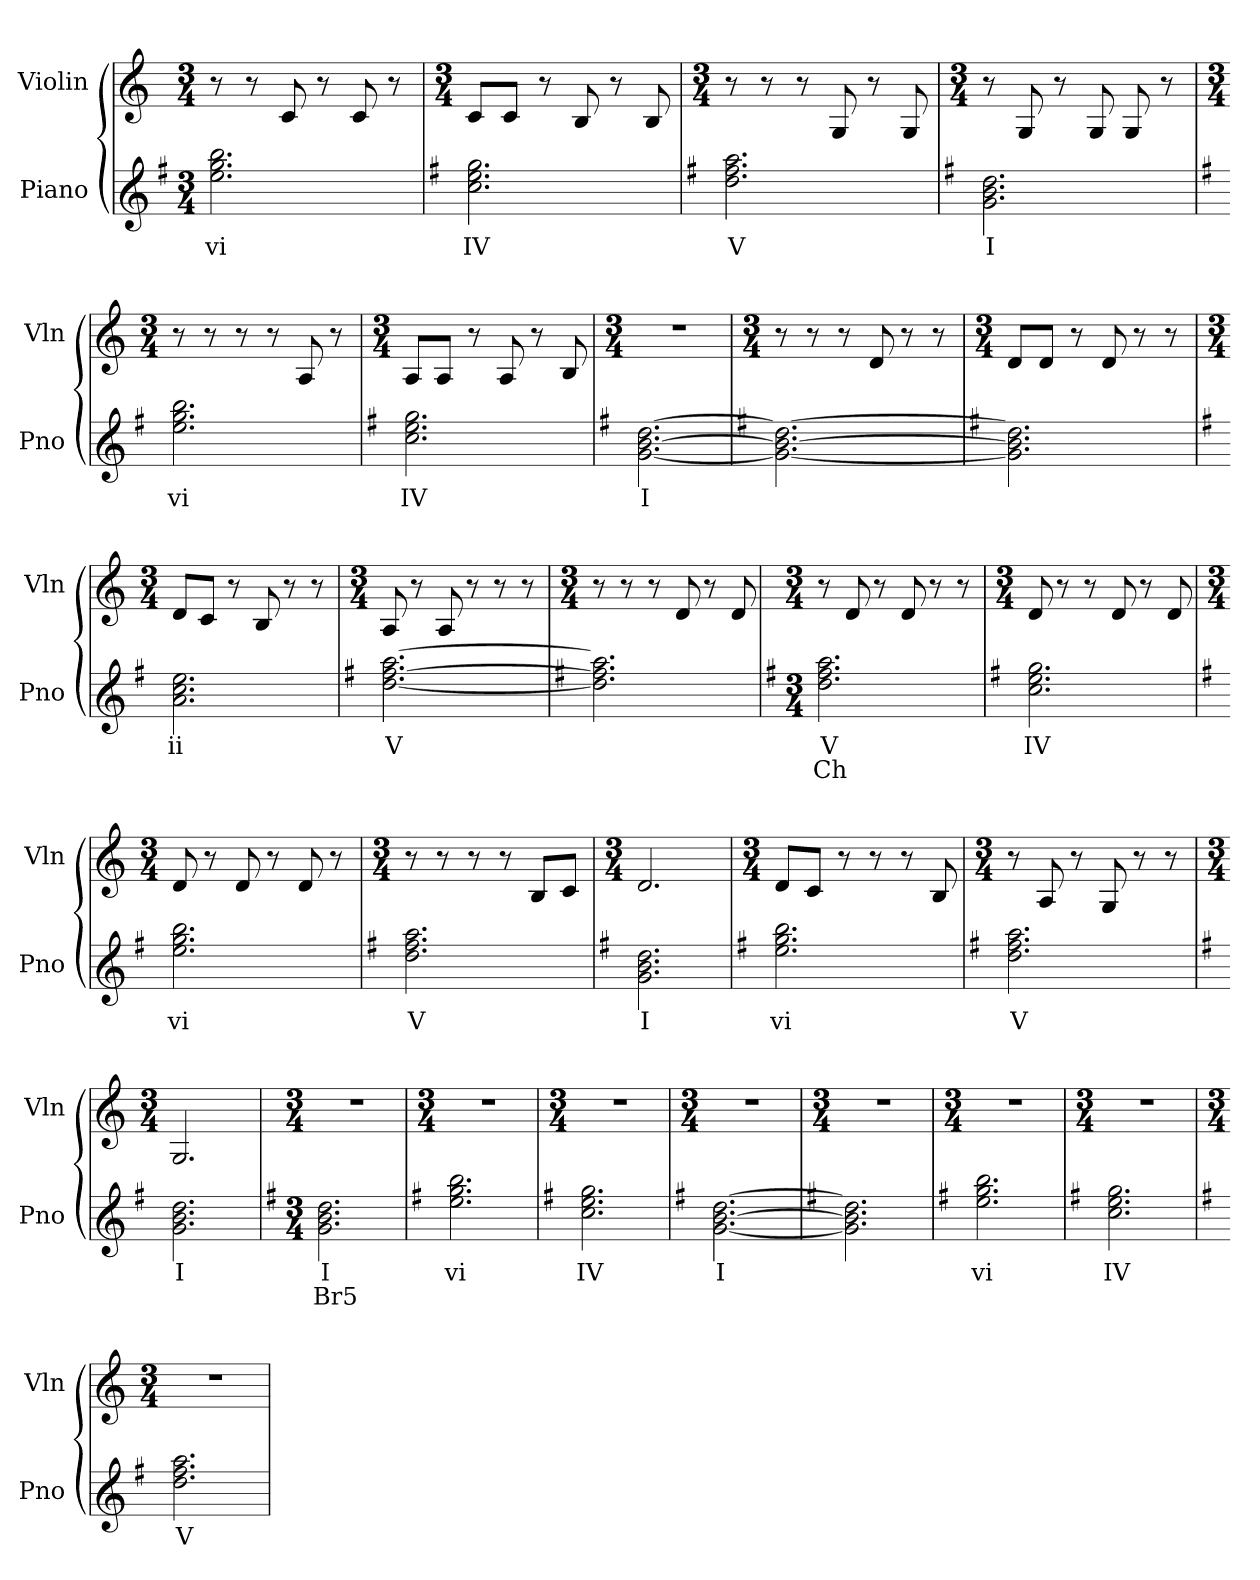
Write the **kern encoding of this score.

**kern	**text	**text	**kern
*part2	*part2	*part2	*part1
*staff2	*staff2	*staff2	*staff1
*I"Piano	*	*	*I"Violin
*I'Pno	*	*	*I'Vln
*k[f#]	*	*	*
*G:	*	*	*
*M3/4	*	*	*M3/4
=	=	=	=
2.ee 2.gg 2.bb	vi	.	8r
.	.	.	8r
.	.	.	8c
.	.	.	8r
.	.	.	8c
.	.	.	8r
=	=	=	=
*k[f#]	*	*	*
*G:	*	*	*
*	*	*	*M3/4
2.cc 2.ee 2.gg	IV	.	8cL
.	.	.	8cJ
.	.	.	8r
.	.	.	8B
.	.	.	8r
.	.	.	8B
=	=	=	=
*k[f#]	*	*	*
*G:	*	*	*
*	*	*	*M3/4
2.dd 2.ff# 2.aa	V	.	8r
.	.	.	8r
.	.	.	8r
.	.	.	8G
.	.	.	8r
.	.	.	8G
=	=	=	=
*k[f#]	*	*	*
*G:	*	*	*
*	*	*	*M3/4
2.g 2.b 2.dd	I	.	8r
.	.	.	8G
.	.	.	8r
.	.	.	8G
.	.	.	8G
.	.	.	8r
=	=	=	=
*k[f#]	*	*	*
*G:	*	*	*
*	*	*	*M3/4
2.ee 2.gg 2.bb	vi	.	8r
.	.	.	8r
.	.	.	8r
.	.	.	8r
.	.	.	8A
.	.	.	8r
=	=	=	=
*k[f#]	*	*	*
*G:	*	*	*
*	*	*	*M3/4
2.cc 2.ee 2.gg	IV	.	8AL
.	.	.	8AJ
.	.	.	8r
.	.	.	8A
.	.	.	8r
.	.	.	8B
=	=	=	=
*k[f#]	*	*	*
*G:	*	*	*
*	*	*	*M3/4
[2.g [2.b [2.dd	I	.	2.r
=	=	=	=
*k[f#]	*	*	*
*G:	*	*	*
*	*	*	*M3/4
2.g_ 2.b_ 2.dd_	.	.	8r
.	.	.	8r
.	.	.	8r
.	.	.	8d
.	.	.	8r
.	.	.	8r
=	=	=	=
*k[f#]	*	*	*
*G:	*	*	*
*	*	*	*M3/4
2.g] 2.b] 2.dd]	.	.	8dL
.	.	.	8dJ
.	.	.	8r
.	.	.	8d
.	.	.	8r
.	.	.	8r
=	=	=	=
*k[f#]	*	*	*
*G:	*	*	*
*	*	*	*M3/4
2.a 2.cc 2.ee	ii	.	8dL
.	.	.	8cJ
.	.	.	8r
.	.	.	8B
.	.	.	8r
.	.	.	8r
=	=	=	=
*k[f#]	*	*	*
*G:	*	*	*
*	*	*	*M3/4
[2.dd [2.ff# [2.aa	V	.	8A
.	.	.	8r
.	.	.	8A
.	.	.	8r
.	.	.	8r
.	.	.	8r
=	=	=	=
*k[f#]	*	*	*
*G:	*	*	*
*	*	*	*M3/4
2.dd] 2.ff#] 2.aa]	.	.	8r
.	.	.	8r
.	.	.	8r
.	.	.	8d
.	.	.	8r
.	.	.	8d
=	=	=	=
*k[f#]	*	*	*
*G:	*	*	*
*M3/4	*	*	*M3/4
2.dd 2.ff# 2.aa	V	Ch	8r
.	.	.	8d
.	.	.	8r
.	.	.	8d
.	.	.	8r
.	.	.	8r
=	=	=	=
*k[f#]	*	*	*
*G:	*	*	*
*	*	*	*M3/4
2.cc 2.ee 2.gg	IV	.	8d
.	.	.	8r
.	.	.	8r
.	.	.	8d
.	.	.	8r
.	.	.	8d
=	=	=	=
*k[f#]	*	*	*
*G:	*	*	*
*	*	*	*M3/4
2.ee 2.gg 2.bb	vi	.	8d
.	.	.	8r
.	.	.	8d
.	.	.	8r
.	.	.	8d
.	.	.	8r
=	=	=	=
*k[f#]	*	*	*
*G:	*	*	*
*	*	*	*M3/4
2.dd 2.ff# 2.aa	V	.	8r
.	.	.	8r
.	.	.	8r
.	.	.	8r
.	.	.	8BL
.	.	.	8cJ
=	=	=	=
*k[f#]	*	*	*
*G:	*	*	*
*	*	*	*M3/4
2.g 2.b 2.dd	I	.	2.d
=	=	=	=
*k[f#]	*	*	*
*G:	*	*	*
*	*	*	*M3/4
2.ee 2.gg 2.bb	vi	.	8dL
.	.	.	8cJ
.	.	.	8r
.	.	.	8r
.	.	.	8r
.	.	.	8B
=	=	=	=
*k[f#]	*	*	*
*G:	*	*	*
*	*	*	*M3/4
2.dd 2.ff# 2.aa	V	.	8r
.	.	.	8A
.	.	.	8r
.	.	.	8G
.	.	.	8r
.	.	.	8r
=	=	=	=
*k[f#]	*	*	*
*G:	*	*	*
*	*	*	*M3/4
2.g 2.b 2.dd	I	.	2.G
=	=	=	=
*k[f#]	*	*	*
*G:	*	*	*
*M3/4	*	*	*M3/4
2.g 2.b 2.dd	I	Br5	2.r
=	=	=	=
*k[f#]	*	*	*
*G:	*	*	*
*	*	*	*M3/4
2.ee 2.gg 2.bb	vi	.	2.r
=	=	=	=
*k[f#]	*	*	*
*G:	*	*	*
*	*	*	*M3/4
2.cc 2.ee 2.gg	IV	.	2.r
=	=	=	=
*k[f#]	*	*	*
*G:	*	*	*
*	*	*	*M3/4
[2.g [2.b [2.dd	I	.	2.r
=	=	=	=
*k[f#]	*	*	*
*G:	*	*	*
*	*	*	*M3/4
2.g] 2.b] 2.dd]	.	.	2.r
=	=	=	=
*k[f#]	*	*	*
*G:	*	*	*
*	*	*	*M3/4
2.ee 2.gg 2.bb	vi	.	2.r
=	=	=	=
*k[f#]	*	*	*
*G:	*	*	*
*	*	*	*M3/4
2.cc 2.ee 2.gg	IV	.	2.r
=	=	=	=
*k[f#]	*	*	*
*G:	*	*	*
*	*	*	*M3/4
2.dd 2.ff# 2.aa	V	.	2.r
=	=	=	=
*-	*-	*-	*-
